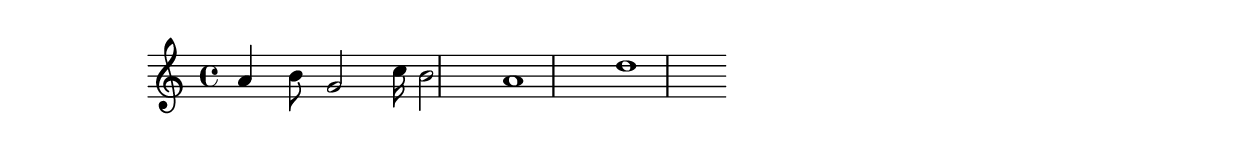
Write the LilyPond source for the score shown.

%{
Welcome to LilyPond
===================

Congratulations, LilyPond has been installed successfully.

Now to take it for the first test run.

  1. Save this file

  2. Select

       Compile > Typeset file

  from the menu.

  The file is processed, and

  3.  The PDF viewer will pop up. Click one of the noteheads.


That's it.  For more information, visit http://lilypond.org .

%}

\version "2.20.0"  % necessary for upgrading to future LilyPond versions.

\relative {
a'4 b8 g2 c16 b2 a1 d1 
}
